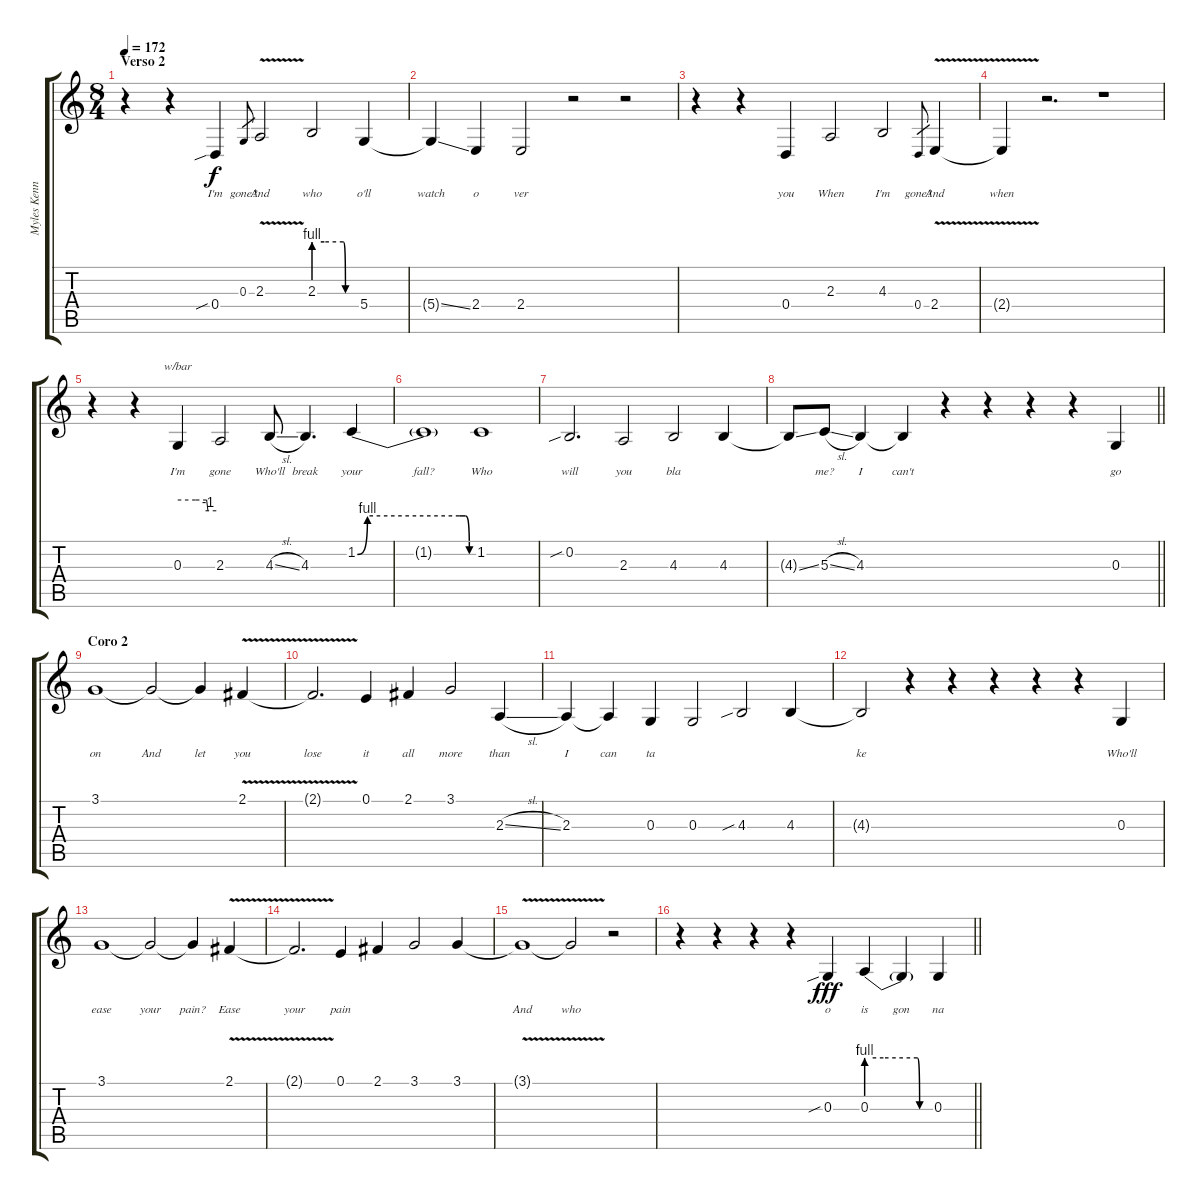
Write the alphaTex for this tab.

\track ("Myles Kennedy [Vocals]" "Myles Kenn") {instrument clarinet}
\staff {score tabs}
\tuning (E4 B3 G3 D3 A2 E2) {hide}
\ts (8 4)
\section ("" "Verso 2")
\tempo 172
\clef g2
\ks c
r.4{dy f} r.4 0.4{sib}.4{lyrics (0 "I'm") lyrics (1 "") lyrics (2 "") lyrics (3 "") lyrics (4 "")} 0.3.8{lyrics (0 "gone?") lyrics (1 "") lyrics (2 "") lyrics (3 "") lyrics (4 "") gr} 2.3{v}.2{lyrics (0 "And") lyrics (1 "") lyrics (2 "") lyrics (3 "") lyrics (4 "")} 2.3{be (custom 0 4 15 4 42 4 45 0 60 0)}.2{lyrics (0 "who") lyrics (1 "") lyrics (2 "") lyrics (3 "") lyrics (4 "")} 5.4.4{lyrics (0 "o'll") lyrics (1 "") lyrics (2 "") lyrics (3 "") lyrics (4 "")} |
5.4{ss t}.4{lyrics (0 "watch") lyrics (1 "") lyrics (2 "") lyrics (3 "") lyrics (4 "")} 2.4.4{lyrics (0 "o") lyrics (1 "") lyrics (2 "") lyrics (3 "") lyrics (4 "")} 2.4.2{lyrics (0 "ver") lyrics (1 "") lyrics (2 "") lyrics (3 "") lyrics (4 "")} r.2 r.2 |
r.4 r.4 0.4.4{lyrics (0 "you") lyrics (1 "") lyrics (2 "") lyrics (3 "") lyrics (4 "")} 2.3.2{lyrics (0 "When") lyrics (1 "") lyrics (2 "") lyrics (3 "") lyrics (4 "")} 4.3.2{lyrics (0 "I'm") lyrics (1 "") lyrics (2 "") lyrics (3 "") lyrics (4 "")} 0.4.8{lyrics (0 "gone?") lyrics (1 "") lyrics (2 "") lyrics (3 "") lyrics (4 "") gr} 2.4{v}.4{lyrics (0 "And") lyrics (1 "") lyrics (2 "") lyrics (3 "") lyrics (4 "")} |
2.4{t}.4{lyrics (0 "when") lyrics (1 "") lyrics (2 "") lyrics (3 "") lyrics (4 "")} r.2{d} r.1 |
r.4 r.4 0.3.4{tbe (custom default 0 0 28 0 45 0 47 -4 60 -4) lyrics (0 "I'm") lyrics (1 "") lyrics (2 "") lyrics (3 "") lyrics (4 "")} 2.3.2{lyrics (0 "gone") lyrics (1 "") lyrics (2 "") lyrics (3 "") lyrics (4 "")} 4.3{sl}.8{lyrics (0 "Who'll") lyrics (1 "") lyrics (2 "") lyrics (3 "") lyrics (4 "")} 4.3.4{d lyrics (0 "break") lyrics (1 "") lyrics (2 "") lyrics (3 "") lyrics (4 "")} 1.2{be (custom 0 0 5 4 15 4 51 4 54 4 56 0 60 0)}.4{lyrics (0 "your") lyrics (1 "") lyrics (2 "") lyrics (3 "") lyrics (4 "")} |
1.2{t}.1{lyrics (0 "fall?") lyrics (1 "") lyrics (2 "") lyrics (3 "") lyrics (4 "")} 1.2.1{lyrics (0 "Who") lyrics (1 "") lyrics (2 "") lyrics (3 "") lyrics (4 "")} |
0.2{sib}.2{d lyrics (0 "will") lyrics (1 "") lyrics (2 "") lyrics (3 "") lyrics (4 "")} 2.3.2{lyrics (0 "you") lyrics (1 "") lyrics (2 "") lyrics (3 "") lyrics (4 "")} 4.3.2{lyrics (0 "bla") lyrics (1 "") lyrics (2 "") lyrics (3 "") lyrics (4 "")} 4.3.4{lyrics (0 "") lyrics (1 "") lyrics (2 "") lyrics (3 "") lyrics (4 "")} |
\barLineRight lightlight
4.3{ss t}.8{lyrics (0 "") lyrics (1 "") lyrics (2 "") lyrics (3 "") lyrics (4 "")} 5.3{sl}.8{lyrics (0 "me?") lyrics (1 "") lyrics (2 "") lyrics (3 "") lyrics (4 "")} 4.3.4{lyrics (0 "I") lyrics (1 "") lyrics (2 "") lyrics (3 "") lyrics (4 "")} 4.3{t}.4{lyrics (0 "can't") lyrics (1 "") lyrics (2 "") lyrics (3 "") lyrics (4 "")} r.4 r.4 r.4 r.4 0.3.4{lyrics (0 "go") lyrics (1 "") lyrics (2 "") lyrics (3 "") lyrics (4 "")} |
\section ("" "Coro 2")
3.1.1{lyrics (0 "on") lyrics (1 "") lyrics (2 "") lyrics (3 "") lyrics (4 "") instrument shakuhachi} 3.1{t}.2{lyrics (0 "And") lyrics (1 "") lyrics (2 "") lyrics (3 "") lyrics (4 "")} 3.1{t}.4{lyrics (0 "let") lyrics (1 "") lyrics (2 "") lyrics (3 "") lyrics (4 "")} 2.1{v}.4{lyrics (0 "you") lyrics (1 "") lyrics (2 "") lyrics (3 "") lyrics (4 "")} |
2.1{t}.2{d lyrics (0 "lose") lyrics (1 "") lyrics (2 "") lyrics (3 "") lyrics (4 "")} 0.1.4{lyrics (0 "it") lyrics (1 "") lyrics (2 "") lyrics (3 "") lyrics (4 "")} 2.1.4{lyrics (0 "all") lyrics (1 "") lyrics (2 "") lyrics (3 "") lyrics (4 "")} 3.1.2{lyrics (0 "more") lyrics (1 "") lyrics (2 "") lyrics (3 "") lyrics (4 "")} 2.3{sl}.4{lyrics (0 "than") lyrics (1 "") lyrics (2 "") lyrics (3 "") lyrics (4 "") instrument clarinet} |
2.3.4{lyrics (0 "I") lyrics (1 "") lyrics (2 "") lyrics (3 "") lyrics (4 "")} 2.3{t}.4{lyrics (0 "can") lyrics (1 "") lyrics (2 "") lyrics (3 "") lyrics (4 "")} 0.3.4{lyrics (0 "ta") lyrics (1 "") lyrics (2 "") lyrics (3 "") lyrics (4 "")} 0.3.2{lyrics (0 "") lyrics (1 "") lyrics (2 "") lyrics (3 "") lyrics (4 "")} 4.3{sib}.2{lyrics (0 "") lyrics (1 "") lyrics (2 "") lyrics (3 "") lyrics (4 "")} 4.3.4{lyrics (0 "") lyrics (1 "") lyrics (2 "") lyrics (3 "") lyrics (4 "")} |
4.3{t}.2{lyrics (0 "ke") lyrics (1 "") lyrics (2 "") lyrics (3 "") lyrics (4 "")} r.4 r.4 r.4 r.4 r.4 0.3.4{lyrics (0 "Who'll") lyrics (1 "") lyrics (2 "") lyrics (3 "") lyrics (4 "")} |
3.1.1{lyrics (0 "ease") lyrics (1 "") lyrics (2 "") lyrics (3 "") lyrics (4 "") instrument shakuhachi} 3.1{t}.2{lyrics (0 "your") lyrics (1 "") lyrics (2 "") lyrics (3 "") lyrics (4 "")} 3.1{t}.4{lyrics (0 "pain?") lyrics (1 "") lyrics (2 "") lyrics (3 "") lyrics (4 "")} 2.1{v}.4{lyrics (0 "Ease") lyrics (1 "") lyrics (2 "") lyrics (3 "") lyrics (4 "")} |
2.1{t}.2{d lyrics (0 "your") lyrics (1 "") lyrics (2 "") lyrics (3 "") lyrics (4 "")} 0.1.4{lyrics (0 "pain") lyrics (1 "") lyrics (2 "") lyrics (3 "") lyrics (4 "")} 2.1.4{lyrics (0 "") lyrics (1 "") lyrics (2 "") lyrics (3 "") lyrics (4 "")} 3.1.2{lyrics (0 "") lyrics (1 "") lyrics (2 "") lyrics (3 "") lyrics (4 "")} 3.1.4{lyrics (0 "") lyrics (1 "") lyrics (2 "") lyrics (3 "") lyrics (4 "")} |
3.1{v t}.1{lyrics (0 "And") lyrics (1 "") lyrics (2 "") lyrics (3 "") lyrics (4 "")} 3.1{t}.2{lyrics (0 "who") lyrics (1 "") lyrics (2 "") lyrics (3 "") lyrics (4 "")} r.2 |
\barLineRight lightlight
r.4 r.4 r.4 r.4 0.3{sib}.4{lyrics (0 "o") lyrics (1 "") lyrics (2 "") lyrics (3 "") lyrics (4 "") dy fff volume 16 instrument clarinet} 0.3{be (custom 0 4 15 4 45 4 47 0 60 0)}.4{lyrics (0 "is") lyrics (1 "") lyrics (2 "") lyrics (3 "") lyrics (4 "")} 0.3{t}.4{lyrics (0 "gon") lyrics (1 "") lyrics (2 "") lyrics (3 "") lyrics (4 "")} 0.3.4{lyrics (0 "na") lyrics (1 "") lyrics (2 "") lyrics (3 "") lyrics (4 "")}
